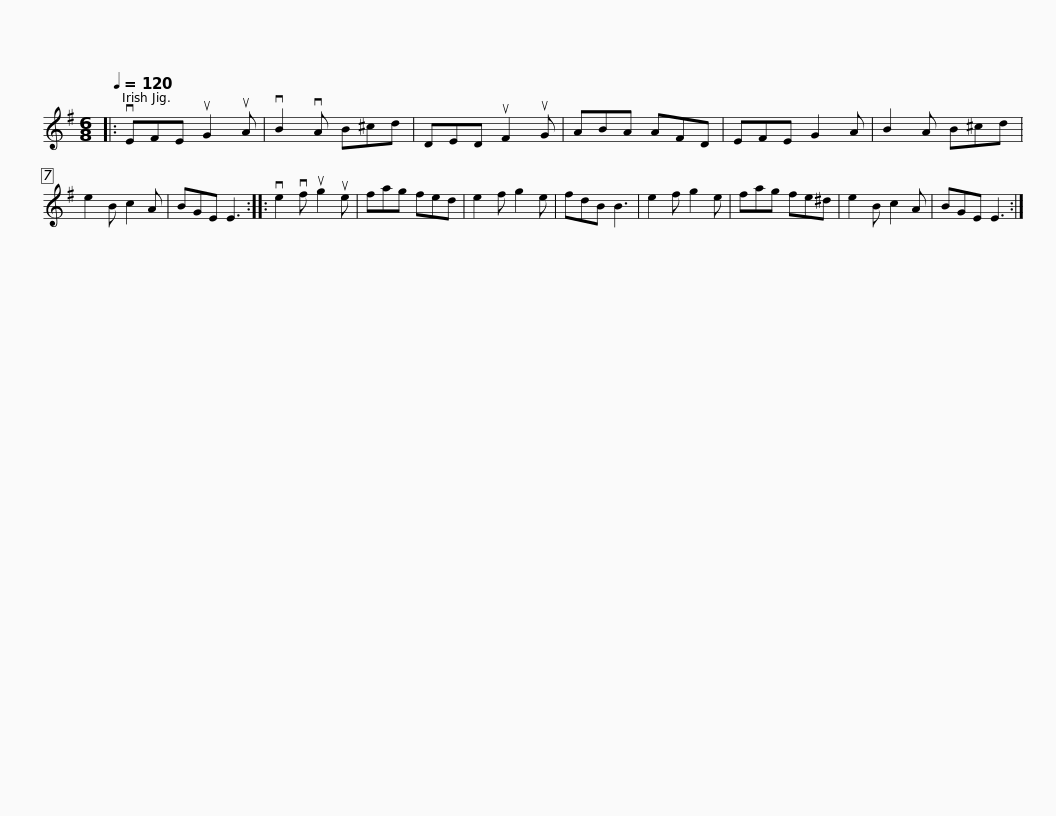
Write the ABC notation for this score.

X:1
L:1/8
Q:1/4=120
M:6/8
I:linebreak $
K:Emin
V:1 treble
V:1
|: vEFE uG2 uA | vB2 vA B^cd | DED uF2 uG | ABA AFD | EFE G2 A | %5
 B2 A B^cd | e2 B c2 A |$ BGE E3 :: ve2 vf ug2 ue | fag fed | %10
 e2 f g2 e | fdB B3 | e2 f g2 e | fag fe^d | e2 B c2 A |$ %15
 BGE E3 :| %16
